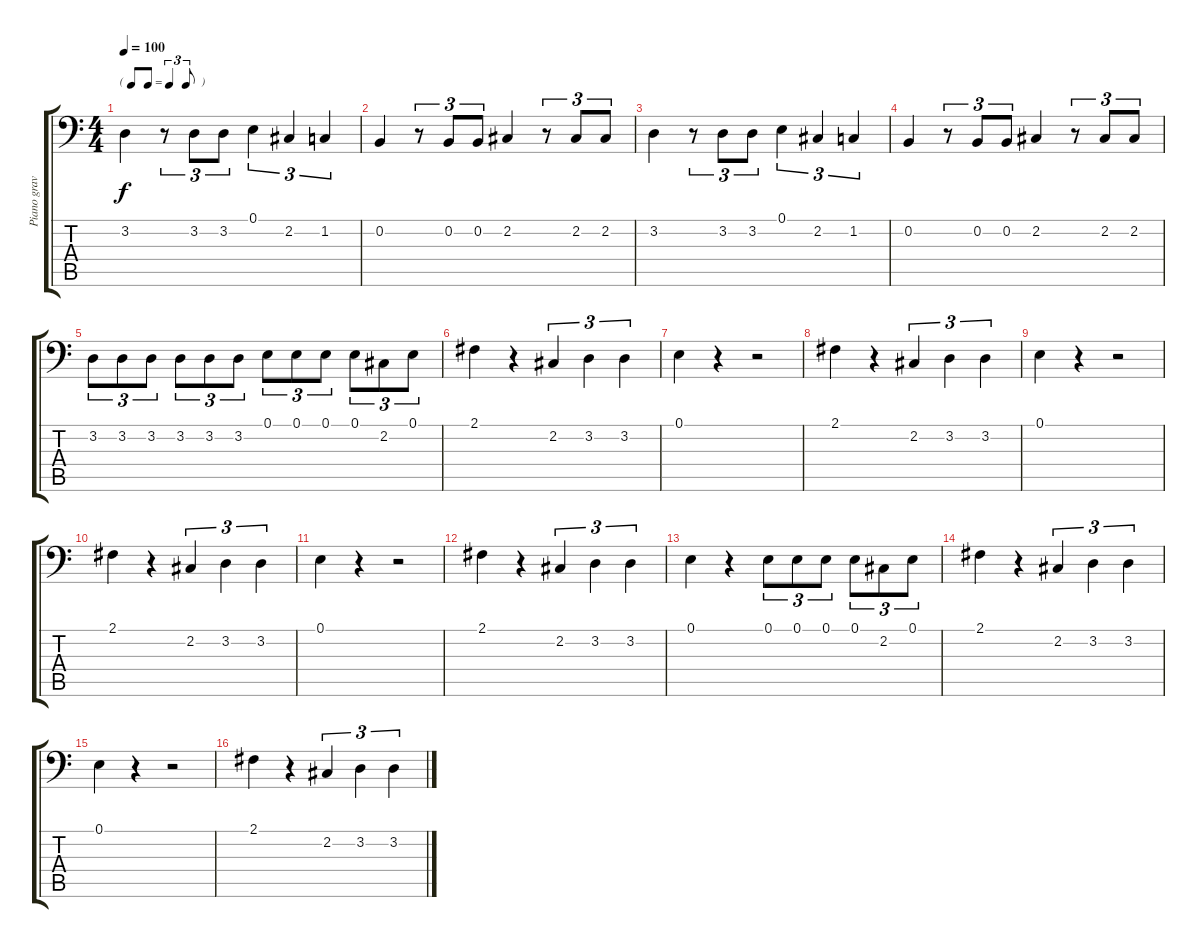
\track ("Piano grave" "Piano grav") {instrument acousticgrandpiano}
\staff {score tabs}
\tuning (E3 B2 G2 D2 A1 E1) {hide}
\ts (4 4)
\tf triplet8th
\tempo 100
\clef f4
\ks c
3.2.4{dy f} r.8{tu (3 2)} 3.2.8{tu (3 2)} 3.2.8{tu (3 2)} 0.1.4{tu (3 2)} 2.2.4{tu (3 2)} 1.2.4{tu (3 2)} |
0.2.4 r.8{tu (3 2)} 0.2.8{tu (3 2)} 0.2.8{tu (3 2)} 2.2.4 r.8{tu (3 2)} 2.2.8{tu (3 2)} 2.2.8{tu (3 2)} |
3.2.4 r.8{tu (3 2)} 3.2.8{tu (3 2)} 3.2.8{tu (3 2)} 0.1.4{tu (3 2)} 2.2.4{tu (3 2)} 1.2.4{tu (3 2)} |
0.2.4 r.8{tu (3 2)} 0.2.8{tu (3 2)} 0.2.8{tu (3 2)} 2.2.4 r.8{tu (3 2)} 2.2.8{tu (3 2)} 2.2.8{tu (3 2)} |
3.2.8{tu (3 2)} 3.2.8{tu (3 2)} 3.2.8{tu (3 2)} 3.2.8{tu (3 2)} 3.2.8{tu (3 2)} 3.2.8{tu (3 2)} 0.1.8{tu (3 2)} 0.1.8{tu (3 2)} 0.1.8{tu (3 2)} 0.1.8{tu (3 2)} 2.2.8{tu (3 2)} 0.1.8{tu (3 2)} |
2.1.4 r.4 2.2.4{tu (3 2)} 3.2.4{tu (3 2)} 3.2.4{tu (3 2)} |
0.1.4 r.4 r.2 |
2.1.4 r.4 2.2.4{tu (3 2)} 3.2.4{tu (3 2)} 3.2.4{tu (3 2)} |
0.1.4 r.4 r.2 |
2.1.4 r.4 2.2.4{tu (3 2)} 3.2.4{tu (3 2)} 3.2.4{tu (3 2)} |
0.1.4 r.4 r.2 |
2.1.4 r.4 2.2.4{tu (3 2)} 3.2.4{tu (3 2)} 3.2.4{tu (3 2)} |
0.1.4 r.4 0.1.8{tu (3 2)} 0.1.8{tu (3 2)} 0.1.8{tu (3 2)} 0.1.8{tu (3 2)} 2.2.8{tu (3 2)} 0.1.8{tu (3 2)} |
2.1.4 r.4 2.2.4{tu (3 2)} 3.2.4{tu (3 2)} 3.2.4{tu (3 2)} |
0.1.4 r.4 r.2 |
2.1.4 r.4 2.2.4{tu (3 2)} 3.2.4{tu (3 2)} 3.2.4{tu (3 2)}
